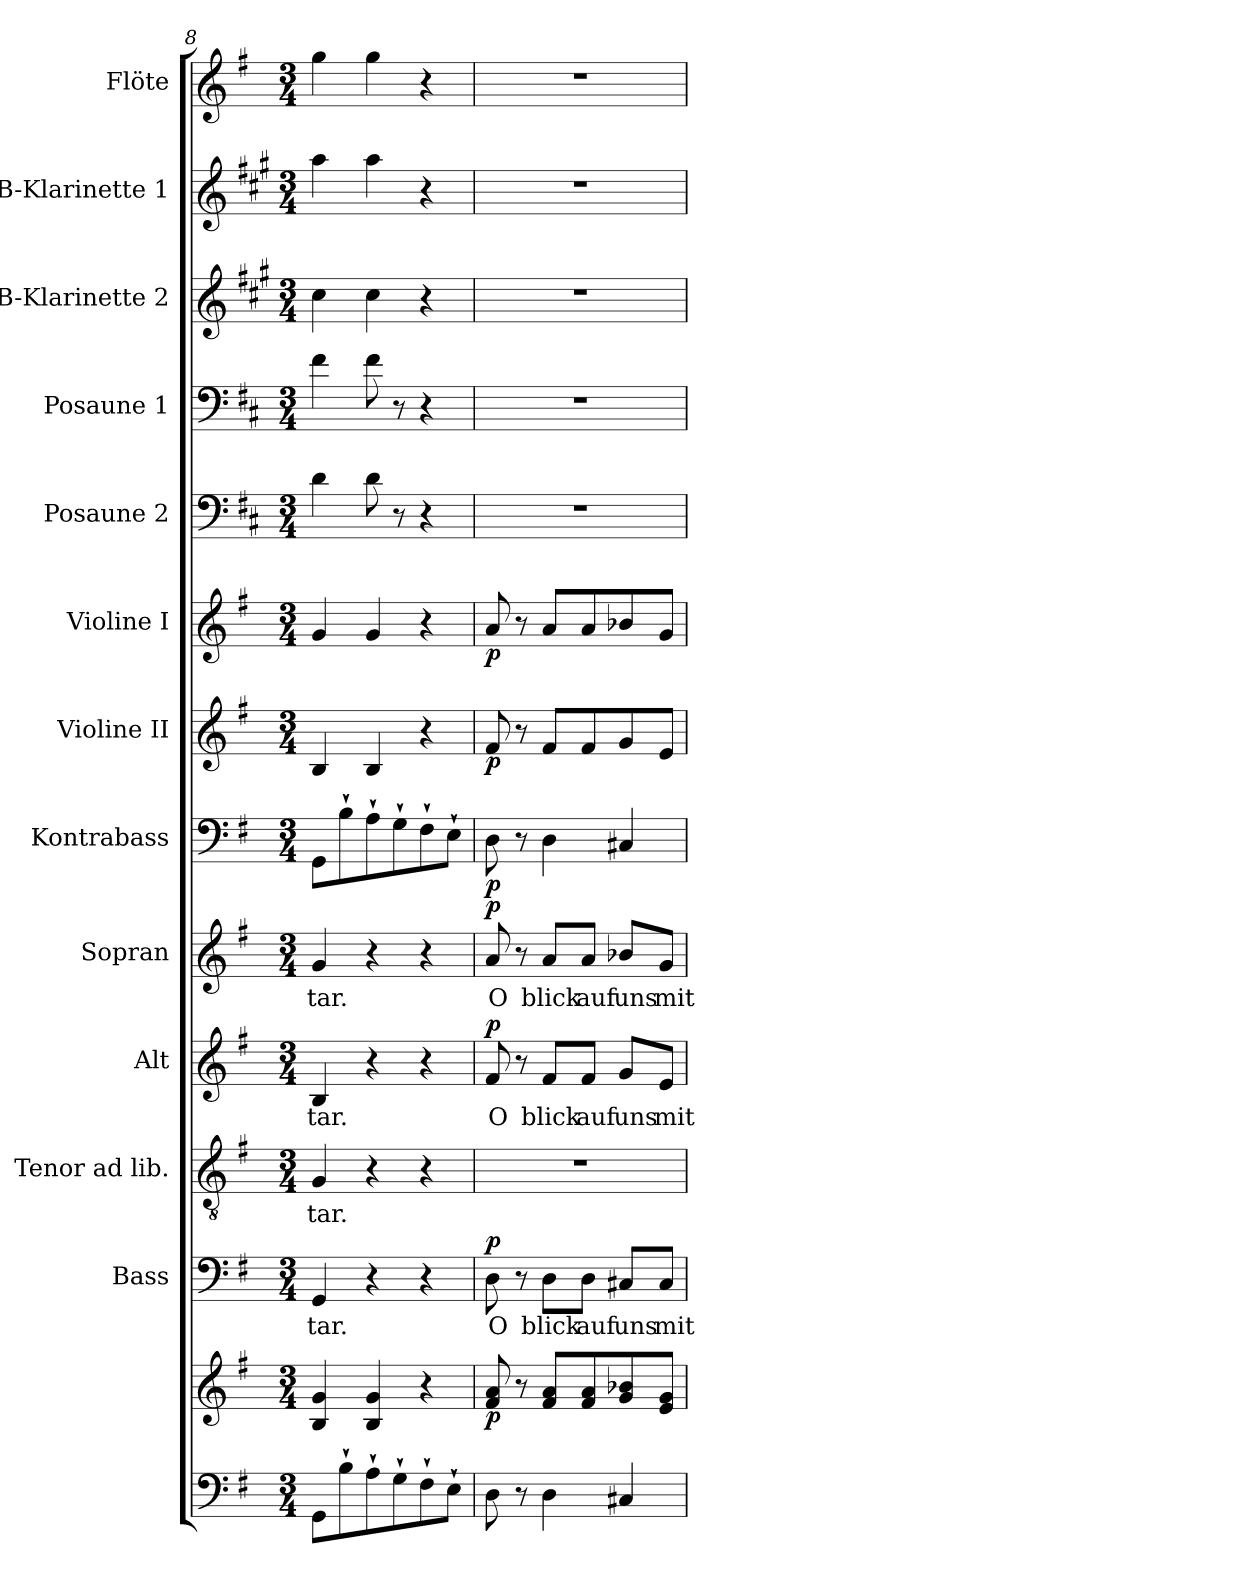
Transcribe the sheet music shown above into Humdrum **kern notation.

**kern	**kern	**dynam	**kern	**text	**dynam	**kern	**text	**kern	**text	**dynam	**kern	**text	**dynam	**kern	**dynam	**kern	**dynam	**kern	**dynam	**kern	**kern	**kern	**kern	**kern
*part13	*part13	*part13	*part12	*part12	*part12	*part11	*part11	*part10	*part10	*part10	*part9	*part9	*part9	*part8	*part8	*part7	*part7	*part6	*part6	*part5	*part4	*part3	*part2	*part1
*staff14	*staff13	*staff13/14	*staff12	*staff12	*staff12	*staff11	*staff11	*staff10	*staff10	*staff10	*staff9	*staff9	*staff9	*staff8	*staff8	*staff7	*staff7	*staff6	*staff6	*staff5	*staff4	*staff3	*staff2	*staff1
*	*	*	*I"Bass	*	*	*I"Tenor ad lib.	*	*I"Alt	*	*	*I"Sopran	*	*	*I"Kontrabass	*	*I"Violine II	*	*I"Violine I	*	*I"Posaune 2	*I"Posaune 1	*I"B-Klarinette 2	*I"B-Klarinette 1	*I"Flöte
*	*	*	*I'B.	*	*	*I'T.	*	*I'A.	*	*	*I'S.	*	*	*I'Kb.	*	*I'Vl. II	*	*I'Vl. I	*	*I'Pos 2	*I'Pos. 1	*I'B Kl. 2	*I'B Kl. 1	*I'Fl.
*clefF4	*clefG2	*	*clefF4	*	*	*clefGv2	*	*clefG2	*	*	*clefG2	*	*	*clefF4	*	*clefG2	*	*clefG2	*	*clefF4	*clefF4	*clefG2	*clefG2	*clefG2
*	*	*	*	*	*	*	*	*	*	*	*	*	*	*ITrd7c12	*	*	*	*	*	*ITrd4c7	*ITrd4c7	*ITrd1c2	*ITrd1c2	*
*k[f#]	*k[f#]	*	*k[f#]	*	*	*k[f#]	*	*k[f#]	*	*	*k[f#]	*	*	*k[f#]	*	*k[f#]	*	*k[f#]	*	*k[f#]	*k[f#]	*k[f#]	*k[f#]	*k[f#]
*G:	*G:	*	*G:	*	*	*G:	*	*G:	*	*	*G:	*	*	*G:	*	*G:	*	*G:	*	*G:	*G:	*G:	*G:	*G:
*M3/4	*M3/4	*	*M3/4	*	*	*M3/4	*	*M3/4	*	*	*M3/4	*	*	*M3/4	*	*M3/4	*	*M3/4	*	*M3/4	*M3/4	*M3/4	*M3/4	*M3/4
=8	=8	=8	=8	=8	=8	=8	=8	=8	=8	=8	=8	=8	=8	=8	=8	=8	=8	=8	=8	=8	=8	=8	=8	=8
!	!	!	!	!LO:LY:b	!	!	!LO:LY:b	!	!LO:LY:b	!	!	!LO:LY:b	!	!	!	!	!	!	!	!	!	!	!	!
8GG\L	4B/ 4g/	.	4GG/	-tar.	.	4G/	-tar.	4B/	-tar.	.	4g/	-tar.	.	8GGG\L	.	4B/	.	4g/	.	4G\	4B\	4b\	4gg\	4gg\
8B`>\	.	.	.	.	.	.	.	.	.	.	.	.	.	8BB`>\	.	.	.	.	.	.	.	.	.	.
8A`>\	4B/ 4g/	.	4r	.	.	4r	.	4r	.	.	4r	.	.	8AA`>\	.	4B/	.	4g/	.	8G\	8B\	4b\	4gg\	4gg\
8G`>\	.	.	.	.	.	.	.	.	.	.	.	.	.	8GG`>\	.	.	.	.	.	8r	8r	.	.	.
8F#`>\	4r	.	4r	.	.	4r	.	4r	.	.	4r	.	.	8FF#`>\	.	4r	.	4r	.	4r	4r	4r	4r	4r
8E`>\J	.	.	.	.	.	.	.	.	.	.	.	.	.	8EE`>\J	.	.	.	.	.	.	.	.	.	.
=9	=9	=9	=9	=9	=9	=9	=9	=9	=9	=9	=9	=9	=9	=9	=9	=9	=9	=9	=9	=9	=9	=9	=9	=9
!	!	!LO:DY:b	!	!LO:LY:b	!LO:DY:a	!	!	!	!LO:LY:b	!LO:DY:a	!	!LO:LY:b	!LO:DY:a	!	!LO:DY:b	!	!LO:DY:b	!	!LO:DY:b	!	!	!	!	!
8D\	8f#/ 8a/	p	8D\	O	p	2.r	.	8f#/	O	p	8a/	O	p	8DD\	p	8f#/	p	8a/	p	2.r	2.r	2.r	2.r	2.r
8r	8r	.	8r	.	.	.	.	8r	.	.	8r	.	.	8r	.	8r	.	8r	.	.	.	.	.	.
!	!	!	!	!LO:LY:b	!	!	!	!	!LO:LY:b	!	!	!LO:LY:b	!	!	!	!	!	!	!	!	!	!	!	!
4D\	8f#/ 8a/L	.	8D\L	blick	.	.	.	8f#/L	blick	.	8a/L	blick	.	4DD\	.	8f#/L	.	8a/L	.	.	.	.	.	.
!	!	!	!	!LO:LY:b	!	!	!	!	!LO:LY:b	!	!	!LO:LY:b	!	!	!	!	!	!	!	!	!	!	!	!
.	8f#/ 8a/	.	8D\J	auf	.	.	.	8f#/J	auf	.	8a/J	auf	.	.	.	8f#/	.	8a/	.	.	.	.	.	.
!	!	!	!	!LO:LY:b	!	!	!	!	!LO:LY:b	!	!	!LO:LY:b	!	!	!	!	!	!	!	!	!	!	!	!
4C#X/	8g/ 8b-X/	.	8C#X/L	uns	.	.	.	8g/L	uns	.	8b-X/L	uns	.	4CC#X/	.	8g/	.	8b-X/	.	.	.	.	.	.
!	!	!	!	!LO:LY:b	!	!	!	!	!LO:LY:b	!	!	!LO:LY:b	!	!	!	!	!	!	!	!	!	!	!	!
.	8e/ 8g/J	.	8C#/J	mit	.	.	.	8e/J	mit	.	8g/J	mit	.	.	.	8e/J	.	8g/J	.	.	.	.	.	.
=	=	=	=	=	=	=	=	=	=	=	=	=	=	=	=	=	=	=	=	=	=	=	=	=
*-	*-	*-	*-	*-	*-	*-	*-	*-	*-	*-	*-	*-	*-	*-	*-	*-	*-	*-	*-	*-	*-	*-	*-	*-
